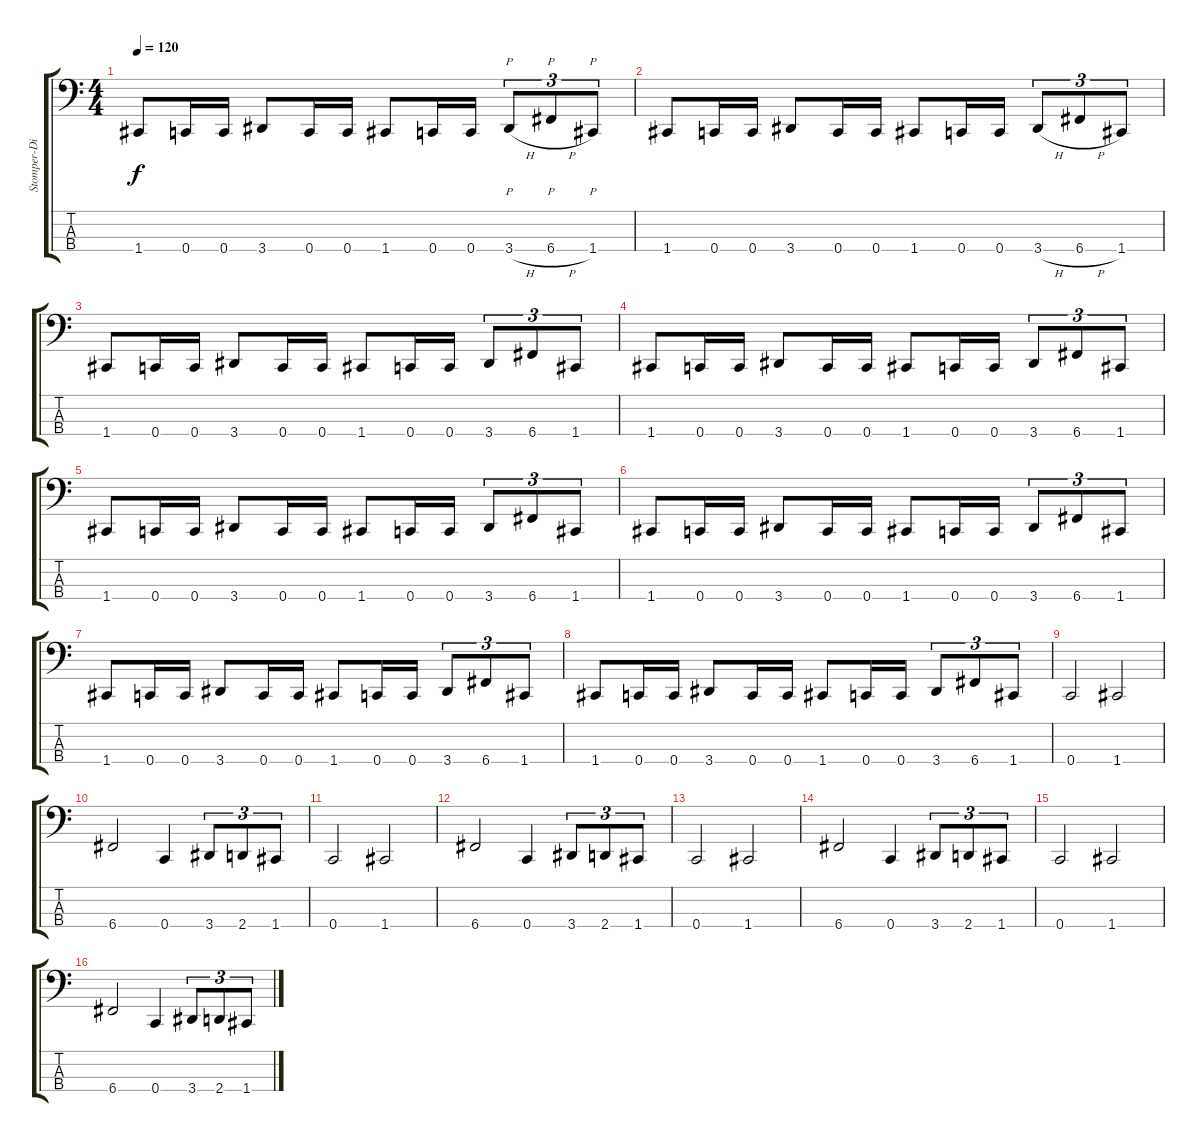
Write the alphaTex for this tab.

\track ("Stomper-Distort Bass" "Stomper-Di") {instrument distortionguitar}
\staff {score tabs}
\tuning (Eb2 Bb1 F1 C1) {hide}
\ts (4 4)
\tempo 120
\clef f4
\ks c
1.4.8{dy f instrument distortionguitar} 0.4.16 0.4.16 3.4.8 0.4.16 0.4.16 1.4.8 0.4.16 0.4.16 3.4{h}.8{p tu (3 2)} 6.4{h}.8{p tu (3 2)} 1.4.8{p tu (3 2)} |
1.4.8 0.4.16 0.4.16 3.4.8 0.4.16 0.4.16 1.4.8 0.4.16 0.4.16 3.4{h}.8{tu (3 2)} 6.4{h}.8{tu (3 2)} 1.4.8{tu (3 2)} |
1.4.8 0.4.16 0.4.16 3.4.8 0.4.16 0.4.16 1.4.8 0.4.16 0.4.16 3.4.8{tu (3 2)} 6.4.8{tu (3 2)} 1.4.8{tu (3 2)} |
1.4.8 0.4.16 0.4.16 3.4.8 0.4.16 0.4.16 1.4.8 0.4.16 0.4.16 3.4.8{tu (3 2)} 6.4.8{tu (3 2)} 1.4.8{tu (3 2)} |
1.4.8 0.4.16 0.4.16 3.4.8 0.4.16 0.4.16 1.4.8 0.4.16 0.4.16 3.4.8{tu (3 2)} 6.4.8{tu (3 2)} 1.4.8{tu (3 2)} |
1.4.8 0.4.16 0.4.16 3.4.8 0.4.16 0.4.16 1.4.8 0.4.16 0.4.16 3.4.8{tu (3 2)} 6.4.8{tu (3 2)} 1.4.8{tu (3 2)} |
1.4.8 0.4.16 0.4.16 3.4.8 0.4.16 0.4.16 1.4.8 0.4.16 0.4.16 3.4.8{tu (3 2)} 6.4.8{tu (3 2)} 1.4.8{tu (3 2)} |
1.4.8 0.4.16 0.4.16 3.4.8 0.4.16 0.4.16 1.4.8 0.4.16 0.4.16 3.4.8{tu (3 2)} 6.4.8{tu (3 2)} 1.4.8{tu (3 2)} |
0.4.2 1.4.2 |
6.4.2 0.4.4 3.4.8{tu (3 2)} 2.4.8{tu (3 2)} 1.4.8{tu (3 2)} |
0.4.2 1.4.2 |
6.4.2 0.4.4 3.4.8{tu (3 2)} 2.4.8{tu (3 2)} 1.4.8{tu (3 2)} |
0.4.2 1.4.2 |
6.4.2 0.4.4 3.4.8{tu (3 2)} 2.4.8{tu (3 2)} 1.4.8{tu (3 2)} |
0.4.2 1.4.2 |
6.4.2 0.4.4 3.4.8{tu (3 2)} 2.4.8{tu (3 2)} 1.4.8{tu (3 2)}
